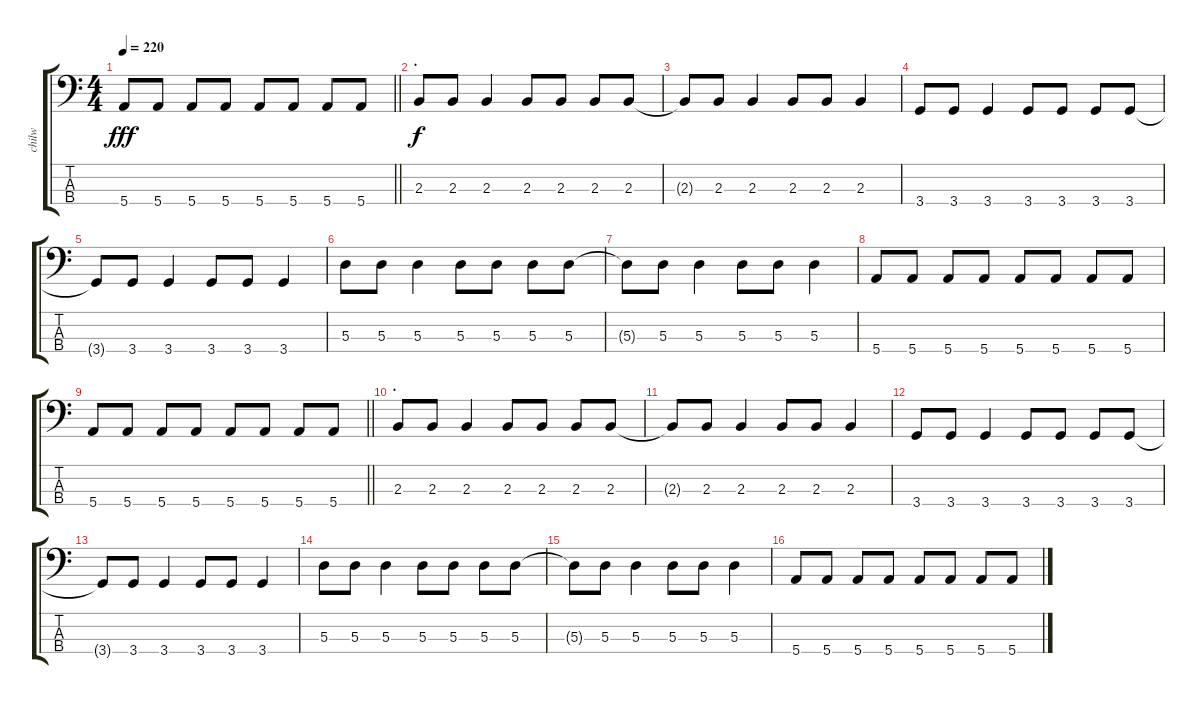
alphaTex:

\track ("chilw" "chilw") {instrument electricbasspick}
\staff {score tabs}
\tuning (G2 D2 A1 E1) {hide}
\ts (4 4)
\tempo 220
\clef f4
\barLineRight lightlight
\ks c
5.4.8{dy fff} 5.4.8 5.4.8 5.4.8 5.4.8 5.4.8 5.4.8 5.4.8 |
\section ("" ".")
2.3.8{dy f} 2.3.8 2.3.4 2.3.8 2.3.8 2.3.8 2.3.8 |
2.3{t}.8 2.3.8 2.3.4 2.3.8 2.3.8 2.3.4 |
3.4.8 3.4.8 3.4.4 3.4.8 3.4.8 3.4.8 3.4.8 |
3.4{t}.8 3.4.8 3.4.4 3.4.8 3.4.8 3.4.4 |
5.3.8 5.3.8 5.3.4 5.3.8 5.3.8 5.3.8 5.3.8 |
5.3{t}.8 5.3.8 5.3.4 5.3.8 5.3.8 5.3.4 |
5.4.8 5.4.8 5.4.8 5.4.8 5.4.8 5.4.8 5.4.8 5.4.8 |
\barLineRight lightlight
5.4.8 5.4.8 5.4.8 5.4.8 5.4.8 5.4.8 5.4.8 5.4.8 |
\section ("" ".")
2.3.8 2.3.8 2.3.4 2.3.8 2.3.8 2.3.8 2.3.8 |
2.3{t}.8 2.3.8 2.3.4 2.3.8 2.3.8 2.3.4 |
3.4.8 3.4.8 3.4.4 3.4.8 3.4.8 3.4.8 3.4.8 |
3.4{t}.8 3.4.8 3.4.4 3.4.8 3.4.8 3.4.4 |
5.3.8 5.3.8 5.3.4 5.3.8 5.3.8 5.3.8 5.3.8 |
5.3{t}.8 5.3.8 5.3.4 5.3.8 5.3.8 5.3.4 |
5.4.8 5.4.8 5.4.8 5.4.8 5.4.8 5.4.8 5.4.8 5.4.8
